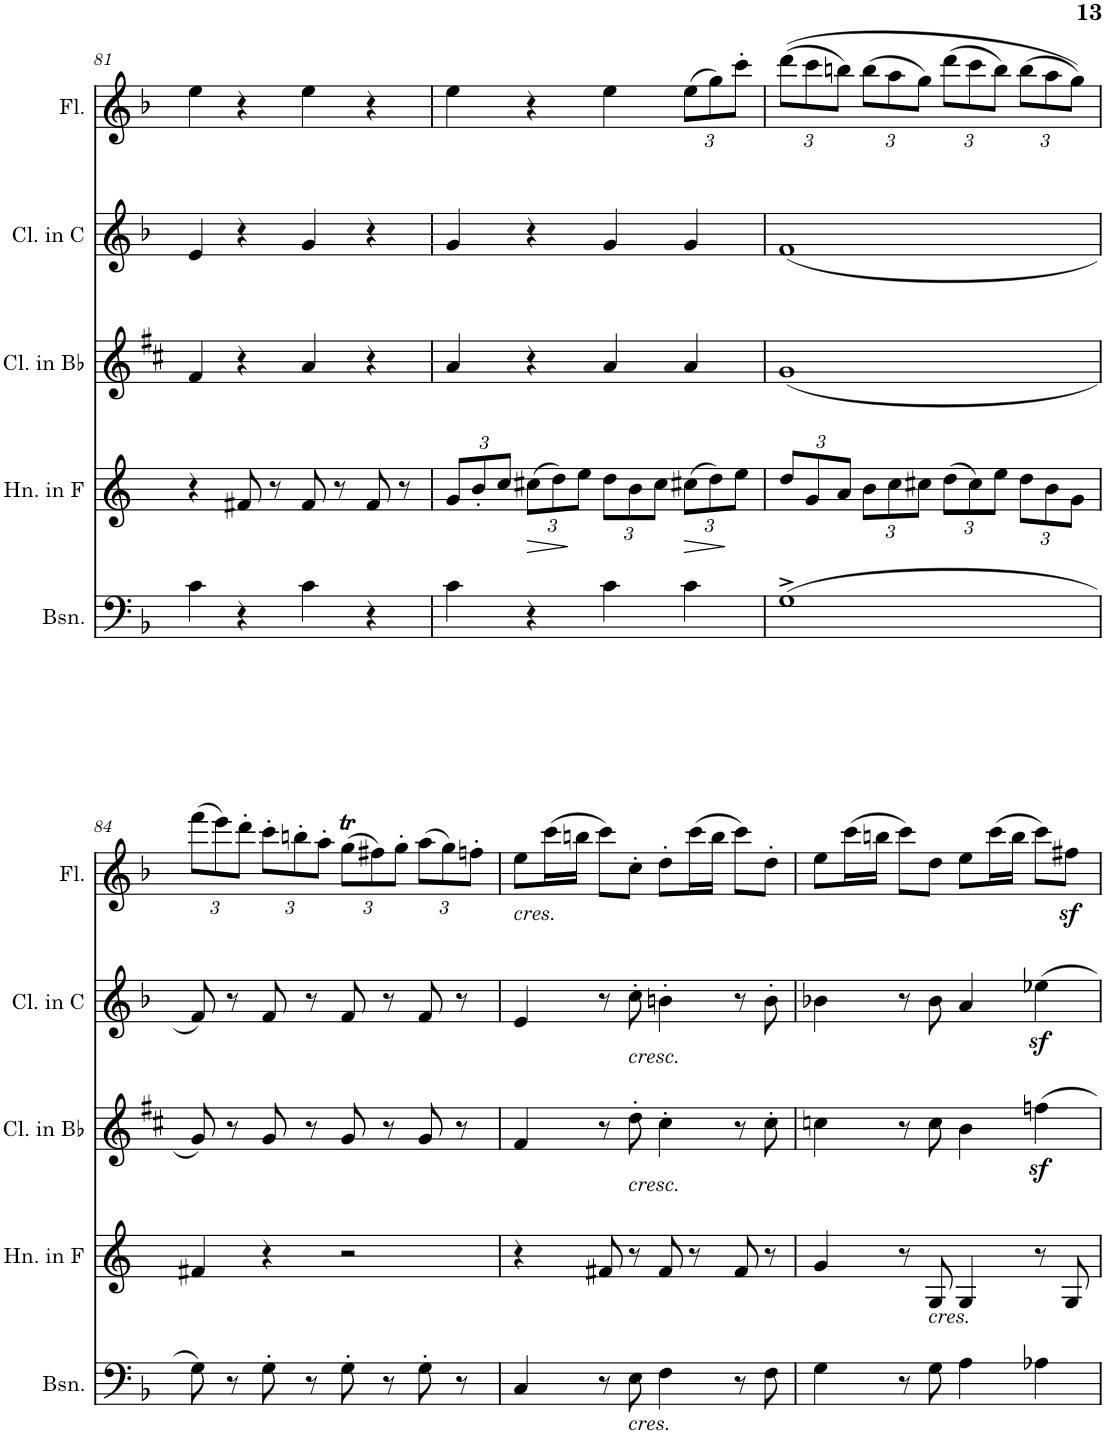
**kern	**kern	**dynam	**kern	**kern	**kern
*part5	*part4	*part4	*part3	*part2	*part1
*staff5	*staff4	*staff4	*staff3	*staff2	*staff1
*I"Bassoon	*I"Horn in F	*	*I"Clarinet in Bb	*I"Clarinet in C	*I"Flute
*I'Bsn.	*I'Hn. in F	*	*I'Cl. in Bb	*I'Cl. in C	*I'Fl.
!!LO:PB:g=z
*clefF4	*clefG2	*	*clefG2	*clefG2	*clefG2
*	*Trd4c7	*	*Trd1c2	*Trd1c2	*
*k[b-]	*k[]	*	*k[f#c#]	*k[b-]	*k[b-]
*M4/4	*M4/4	*	*M4/4	*M4/4	*M4/4
=81	=81	=81	=81	=81	=81
4c\	4r	.	4f#/	4e/	4ee\
4r	8f#X/	.	4r	4r	4r
.	8r	.	.	.	.
4c\	8f#/	.	4a/	4g/	4ee\
.	8r	.	.	.	.
4r	8f#/	.	4r	4r	4r
.	8r	.	.	.	.
=82	=82	=82	=82	=82	=82
*	*Xbrackettup	*	*	*	*
4c\	12g/L	.	4a/	4g/	4ee\
.	12b'/	.	.	.	.
.	12cc/J	.	.	.	.
!	!	!LO:HP:b	!	!	!
4r	(12cc#X\L	>	4r	4r	4r
.	12dd\)	.	.	.	.
.	12ee\J	]	.	.	.
4c\	12dd\L	.	4a/	4g/	4ee\
.	12b\	.	.	.	.
.	12cc#\J	.	.	.	.
!	!	!LO:HP:b	!	!	!
*	*	*	*	*	*Xbrackettup
4c\	(12cc#X\L	>	4a/	4g/	(12ee\L
.	12dd\)	.	.	.	12gg\)
.	12ee\J	]	.	.	12ccc'\J
=83	=83	=83	=83	=83	=83
(1G^	12dd/L	.	(1g	(1f	((12ddd\L
.	12g/	.	.	.	12ccc\
.	12a/J	.	.	.	12bbn\J)
.	12b\L	.	.	.	(12bb\L
.	12cc\	.	.	.	12aa\
.	12cc#X\J	.	.	.	12gg\J)
.	(12dd\L	.	.	.	(12ddd\L
.	12cc#\)	.	.	.	12ccc\
.	12ee\J	.	.	.	12bb\J)
.	12dd\L	.	.	.	(12bb\L
.	12b\	.	.	.	12aa\
.	12g\J	.	.	.	12gg\J))
!!LO:LB:g=z
=84	=84	=84	=84	=84	=84
8G\)	4f#X/	.	8g/)	8f/)	(12fff\L
.	.	.	.	.	12eee\)
8r	.	.	8r	8r	.
.	.	.	.	.	12ddd'\J
8G'\	4r	.	8g/	8f/	12ccc'\L
.	.	.	.	.	12bbn'\
8r	.	.	8r	8r	.
.	.	.	.	.	12aa'\J
8G'\	2r	.	8g/	8f/	(12ggT\L
.	.	.	.	.	12ff#X\)
8r	.	.	8r	8r	.
.	.	.	.	.	12gg'\J
8G'\	.	.	8g/	8f/	(12aa\L
.	.	.	.	.	12gg\)
8r	.	.	8r	8r	.
.	.	.	.	.	12ffn'\J
=85	=85	=85	=85	=85	=85
!	!	!	!	!	!LO:TX:b:i:t=cres.
4C/	4r	.	4f#/	4e/	8ee\L
.	.	.	.	.	(16ccc\L
.	.	.	.	.	16bbn\JJ
8r	8f#X/	.	8r	8r	8ccc\L)
!	!	!	!	!LO:TX:b:i:t=cresc.	!
!	!	!	!LO:TX:b:i:t=cresc.	!	!
!LO:TX:b:i:t=cres.	!	!	!	!	!
8E\	8r	.	8dd'\	8cc'\	8cc'\J
4F\	8f#/	.	4cc#'\	4bn'\	8dd'\L
.	8r	.	.	.	(16ccc\L
.	.	.	.	.	16bb\JJ
8r	8f#/	.	8r	8r	8ccc\L)
8F\	8r	.	8cc#'\	8b'\	8dd'\J
=86	=86	=86	=86	=86	=86
4G\	4g/	.	4ccn\	4b-X\	8ee\L
.	.	.	.	.	(16ccc\L
.	.	.	.	.	16bbn\JJ
8r	8r	.	8r	8r	8ccc\L)
!	!LO:TX:b:i:t=cres.	!	!	!	!
8G\	8G/	.	8cc\	8b-\	8dd\J
4A\	4G/	.	4b\	4a/	8ee\L
.	.	.	.	.	(16ccc\L
.	.	.	.	.	16bb\JJ
4A-X\	8r	.	4ffnz<\	4ee-Xz<\	8ccc\L)
.	8G/	.	.	.	8ff#Xz<\J
=	=	=	=	=	=
*-	*-	*-	*-	*-	*-
